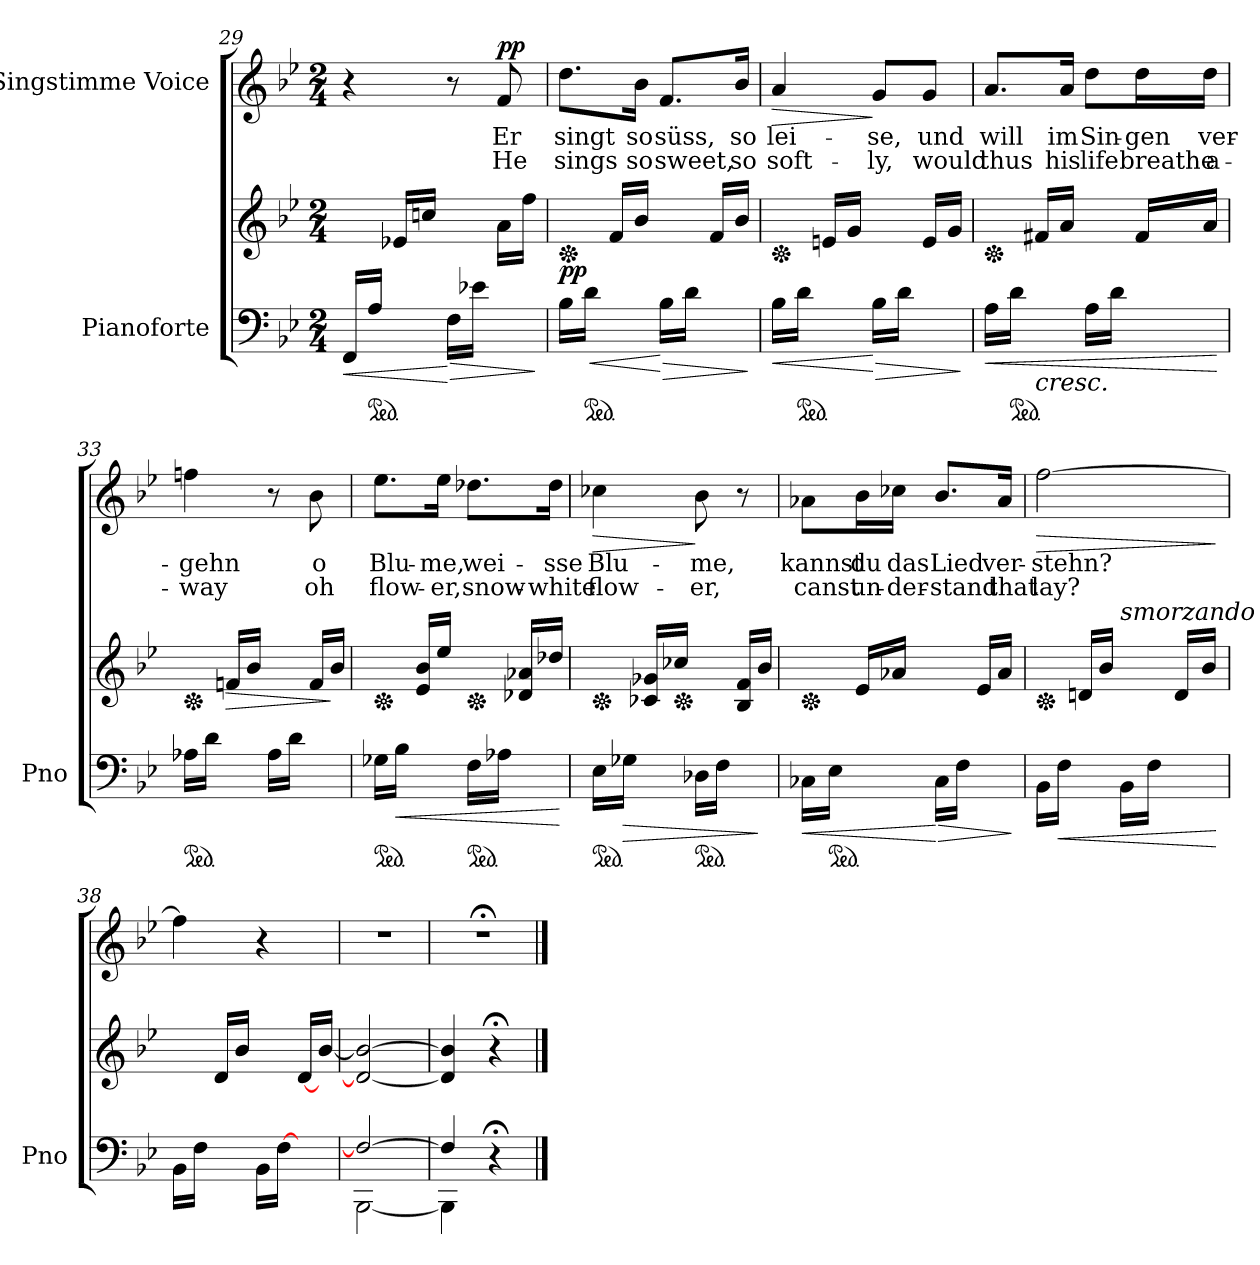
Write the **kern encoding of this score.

**kern	**kern	**dynam	**kern	**text	**text	**dynam
*part2	*part2	*part2	*part1	*part1	*part1	*part1
*staff3	*staff2	*staff2/3	*staff1	*staff1	*staff1	*staff1
*I"Pianoforte	*	*	*I"Singstimme Voice	*	*	*
*I'Pno	*	*	*	*	*	*
!!LO:PB:g=z
*clefF4	*clefG2	*	*clefG2	*	*	*
*k[b-e-]	*k[b-e-]	*	*k[b-e-]	*	*	*
*M2/4	*M2/4	*	*M2/4	*	*	*
=29	=29	=29	=29	=29	=29	=29
!	!	!LO:HP:b=2	!	!	!	!
*	*^	*	*	*	*	*
(>16FF/LL	2ryy	8ryy	<	4r	.	.	.
*ped	*	*	*	*	*	*	*
16A/JJ	.	.	.	.	.	.	.
8ryy	.	16e-X/LL	.	.	.	.	.
.	.	16ccn/JJ)	.	.	.	.	.
!	!	!	!LO:HP:b=2	!	!	!	!
(16F\LL	.	8ryy	> [	8r	.	.	.
16e-X\JJ	.	.	.	.	.	.	.
!	!	!	!	!	!LO:LY:b	!LO:LY:b	!LO:DY:a
8ryy	.	16a\LL	.	8f/	Er	He	pp
.	.	16ff\JJ)	.	.	.	.	.
*	*v	*v	*	*	*	*	*
.	.	]	.	.	.	.
=30	=30	=30	=30	=30	=30	=30
!	!	!LO:HP:b=2	!	!	!	!
*	*Xped	*	*	*	*	*
*	*^	*	*	*	*	*
!	!	!	!LO:DY:n=1:a=2	!	!LO:LY:b	!LO:LY:b	!
(>16B-\LL	2ryy	8ryy	< pp	8.dd\L	singt	sings	.
*ped	*	*	*	*	*	*	*
16d\JJ	.	.	.	.	.	.	.
8ryy	.	16f/LL	.	.	.	.	.
!	!	!	!	!	!LO:LY:b	!LO:LY:b	!
.	.	16b-/JJ)	.	16b-\Jk	so	so	.
!	!	!	!LO:HP:b=2	!	!LO:LY:b	!LO:LY:b	!
(16B-\LL	.	8ryy	> [	8.f/L	süss,	sweet,	.
16d\JJ	.	.	.	.	.	.	.
8ryy	.	16f/LL	.	.	.	.	.
!	!	!	!	!	!LO:LY:b	!LO:LY:b	!
.	.	16b-/JJ)	.	16b-/Jk	so	so	.
*	*v	*v	*	*	*	*	*
.	.	]	.	.	.	.
=31	=31	=31	=31	=31	=31	=31
!	!	!LO:HP:b=2	!	!	!	!
*	*Xped	*	*	*	*	*
*	*^	*	*	*	*	*
!	!	!	!	!	!LO:LY:b	!LO:LY:b	!LO:HP:b
(>16B-\LL	2ryy	8ryy	<	4a/	lei-	soft-	>
*ped	*	*	*	*	*	*	*
16d\JJ	.	.	.	.	.	.	.
8ryy	.	16en/LL	.	.	.	.	.
.	.	16g/JJ)	.	.	.	.	.
!	!	!	!LO:HP:b=2	!	!LO:LY:b	!LO:LY:b	!
(16B-\LL	.	8ryy	> [	8g/L	-se,	-ly,	]
16d\JJ	.	.	.	.	.	.	.
!	!	!	!	!	!LO:LY:b	!LO:LY:b	!
8ryy	.	16e/LL	.	8g/J	und	would	.
.	.	16g/JJ)	.	.	.	.	.
*	*v	*v	*	*	*	*	*
.	.	]	.	.	.	.
=32	=32	=32	=32	=32	=32	=32
!	!	!LO:HP:b=2	!	!	!	!
*	*Xped	*	*	*	*	*
*	*^	*	*	*	*	*
!	!	!	!	!	!LO:LY:b	!LO:LY:b	!
(>16A\LL	2ryy	8ryy	<	8.a/L	will	thus	.
*ped	*	*	*	*	*	*	*
16d\JJ	.	.	.	.	.	.	.
!LO:TX:b:i:t=cresc.	!	!	!	!	!	!	!
8ryy	.	16f#X/LL	.	.	.	.	.
!	!	!	!	!	!LO:LY:b	!LO:LY:b	!
.	.	16a/JJ)	.	16a/Jk	im	his	.
!	!	!	!	!	!LO:LY:b	!LO:LY:b	!
(16A\LL	.	8ryy	.	8dd\L	Sin-	life	.
16d\JJ	.	.	.	.	.	.	.
!	!	!	!	!	!LO:LY:b	!LO:LY:b	!
8ryy	.	16f#/LL	.	16dd\L	-gen	breathe	.
!	!	!	!	!	!LO:LY:b	!LO:LY:b	!
.	.	16a/JJ)	.	16dd\JJ	ver-	a-	.
*	*v	*v	*	*	*	*	*
.	.	[	.	.	.	.
!!LO:LB:g=z
=33	=33	=33	=33	=33	=33	=33
*ped	*	*	*	*	*	*
*	*Xped	*	*	*	*	*
*	*^	*	*	*	*	*
!	!	!	!	!	!LO:LY:b	!LO:LY:b	!
(>16A-X\LL	2ryy	8ryy	.	4ffn\	-gehn	-way	.
16d\JJ	.	.	.	.	.	.	.
!	!	!	!LO:HP:b	!	!	!	!
8ryy	.	16fn/LL	>	.	.	.	.
.	.	16b-/JJ)	.	.	.	.	.
(16A-\LL	.	8ryy	.	8r	.	.	.
16d\JJ	.	.	.	.	.	.	.
!	!	!	!	!	!LO:LY:b	!LO:LY:b	!
8ryy	.	16f/LL	.	8b-\	o	oh	.
.	.	16b-/JJ)	]	.	.	.	.
!!LO:LB:g=z
=34	=34	=34	=34	=34	=34	=34	=34
*ped	*	*	*	*	*	*	*
*	*Xped	*	*	*	*	*	*
!	!	!	!	!	!LO:LY:b	!LO:LY:b	!
(>16G-X\LL	2ryy	8ryy	.	8.ee-\L	Blu-	flow-	.
!	!	!	!LO:HP:b=2	!	!	!	!
16B-\JJ	.	.	<	.	.	.	.
8ryy	.	16e-/ 16b-/LL	.	.	.	.	.
!	!	!	!	!	!LO:LY:b	!LO:LY:b	!
.	.	16ee-/JJ)	.	16ee-\Jk	-me,	-er,	.
*ped	*	*	*	*	*	*	*
*	*Xped	*	*	*	*	*	*
!	!	!	!	!	!LO:LY:b	!LO:LY:b	!
(16F\LL	.	8ryy	.	8.dd-X\L	wei-	snow-	.
16A-X\JJ	.	.	.	.	.	.	.
8ryy	.	16d-X/ 16a-X/LL	.	.	.	.	.
!	!	!	!	!	!LO:LY:b	!LO:LY:b	!
.	.	16dd-X/JJ)	.	16dd-\Jk	-sse	-white	.
*	*v	*v	*	*	*	*	*
.	.	[	.	.	.	.
=35	=35	=35	=35	=35	=35	=35
*ped	*	*	*	*	*	*
*	*Xped	*	*	*	*	*
*	*^	*	*	*	*	*
!	!	!	!	!	!LO:LY:b	!LO:LY:b	!LO:HP:b
(>16E-\LL	2ryy	8ryy	.	4cc-X\	Blu-	flow-	>
!	!	!	!LO:HP:b=2	!	!	!	!
16G-X\JJ	.	.	>	.	.	.	.
8ryy	.	16c-X/ 16g-X/LL	.	.	.	.	.
*	*Xped	*	*	*	*	*	*
.	.	16cc-X/JJ)	.	.	.	.	.
*ped	*	*	*	*	*	*	*
!	!	!	!	!	!LO:LY:b	!LO:LY:b	!
(16D-X\LL	.	8ryy	.	8b-\	-me,	-er,	]
16F\JJ	.	.	.	.	.	.	.
8ryy	.	16B-/ 16f/LL	.	8r	.	.	.
.	.	16b-/JJ)	]	.	.	.	.
=36	=36	=36	=36	=36	=36	=36	=36
!	!	!	!LO:HP:b=2	!	!	!	!
*	*Xped	*	*	*	*	*	*
!	!	!	!	!	!LO:LY:b	!LO:LY:b	!
(>16C-X\LL	2ryy	8ryy	<	8a-X\L	kannst	canst	.
*ped	*	*	*	*	*	*	*
16E-\JJ	.	.	.	.	.	.	.
!	!	!	!	!	!LO:LY:b	!LO:LY:b	!
8ryy	.	16e-/LL	.	16b-\L	du	un-	.
!	!	!	!	!	!LO:LY:b	!LO:LY:b	!
.	.	16a-X/JJ)	.	16cc-X\JJ	das	-der-	.
!	!	!	!LO:HP:b=2	!	!LO:LY:b	!LO:LY:b	!
(16C-\LL	.	8ryy	> [	8.b-/L	Lied	-stand	.
16F\JJ	.	.	.	.	.	.	.
8ryy	.	16e-/LL	.	.	.	.	.
!	!	!	!	!	!LO:LY:b	!LO:LY:b	!
.	.	16a-/JJ)	.	16a-/Jk	ver-	that	.
*	*v	*v	*	*	*	*	*
.	.	]	.	.	.	.
=37	=37	=37	=37	=37	=37	=37
*	*Xped	*	*	*	*	*
*	*^	*	*	*	*	*
!	!	!	!	!	!LO:LY:b	!LO:LY:b	!LO:HP:b
(>16BB-\LL	4ryy	8ryy	.	[2ff\	-stehn?	lay?	>
!	!	!	!LO:HP:b=2	!	!	!	!
16F\JJ	.	.	<	.	.	.	.
8ryy	.	16dn/LL	.	.	.	.	.
.	.	16b-/JJ)	.	.	.	.	.
!	!LO:TX:a:i:t=smorzando	!	!	!	!	!	!
(16BB-\LL	4ryy	8ryy	.	.	.	.	.
16F\JJ	.	.	.	.	.	.	.
8ryy	.	16d/LL	.	.	.	.	.
.	.	16b-/JJ)	.	.	.	.	.
*	*v	*v	*	*	*	*	*
.	.	[	.	.	.	]
!!LO:LB:g=z
=38	=38	=38	=38	=38	=38	=38
*	*^	*	*	*	*	*
(>16BB-\LL	2ryy	8ryy	.	4ff\]	.	.	.
16F\JJ	.	.	.	.	.	.	.
8ryy	.	16d/LL	.	.	.	.	.
.	.	16b-/JJ)	.	.	.	.	.
(16BB-\LL	.	8ryy	.	4r	.	.	.
[>16F\JJ	.	.	.	.	.	.	.
8ryy	.	[16d/LL	.	.	.	.	.
.	.	[>16b-/JJ)	.	.	.	.	.
*	*v	*v	*	*	*	*	*
=39	=39	=39	=39	=39	=39	=39
*^	*	*	*	*	*	*
2F/_	[2BBB-\	2d/_ 2b-/_	.	2r	.	.	.
=40	=40	=40	=40	=40	=40	=40	=40
4F/]	4BBB-\]	4d/] 4b-/]	.	2r;<	.	.	.
4r;<	4ryy	4r;<	.	.	.	.	.
*v	*v	*	*	*	*	*	*
==	==	==	==	==	==	==
*-	*-	*-	*-	*-	*-	*-
